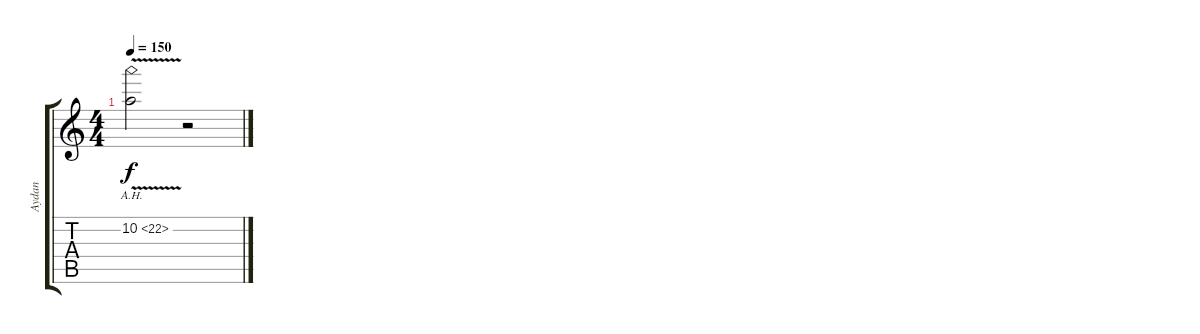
\track ("Aydan" "Aydan") {instrument acousticguitarsteel}
\staff {score tabs}
\tuning (E4 B3 G3 D3 A2 E2) {hide}
\ts (4 4)
\tempo 150
\clef g2
\ks c
10.2{ah 12 v}.2{dy f} r.2
